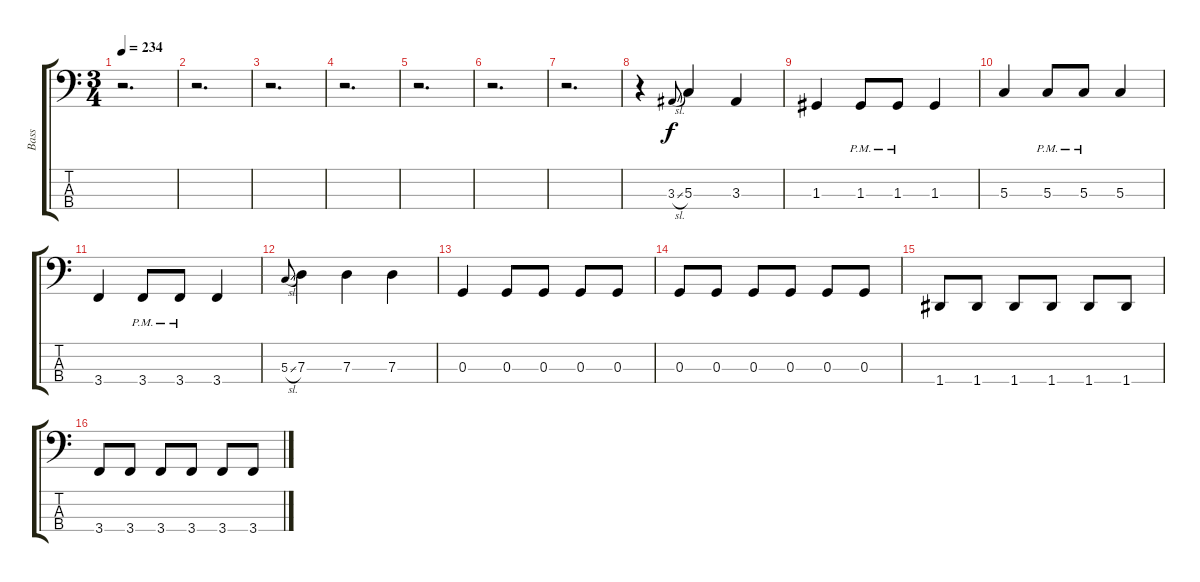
\track ("Bass" "Bass") {instrument electricbasspick}
\staff {score tabs}
\tuning (F2 C2 G1 D1) {hide}
\ts (3 4)
\tempo 234
\clef f4
\ks c
r.2{d dy f} |
r.2{d} |
r.2{d} |
r.2{d} |
r.2{d} |
r.2{d} |
r.2{d} |
r.4 3.3{sl}.8{gr onbeat} 5.3.4 3.3.4 |
1.3.4 1.3{pm}.8 1.3{pm}.8 1.3.4 |
5.3.4 5.3{pm}.8 5.3{pm}.8 5.3.4 |
3.4.4 3.4{pm}.8 3.4{pm}.8 3.4.4 |
5.3{sl}.8{gr onbeat} 7.3.4 7.3.4 7.3.4 |
0.3.4 0.3.8 0.3.8 0.3.8 0.3.8 |
0.3.8 0.3.8 0.3.8 0.3.8 0.3.8 0.3.8 |
1.4.8 1.4.8 1.4.8 1.4.8 1.4.8 1.4.8 |
3.4.8 3.4.8 3.4.8 3.4.8 3.4.8 3.4.8
